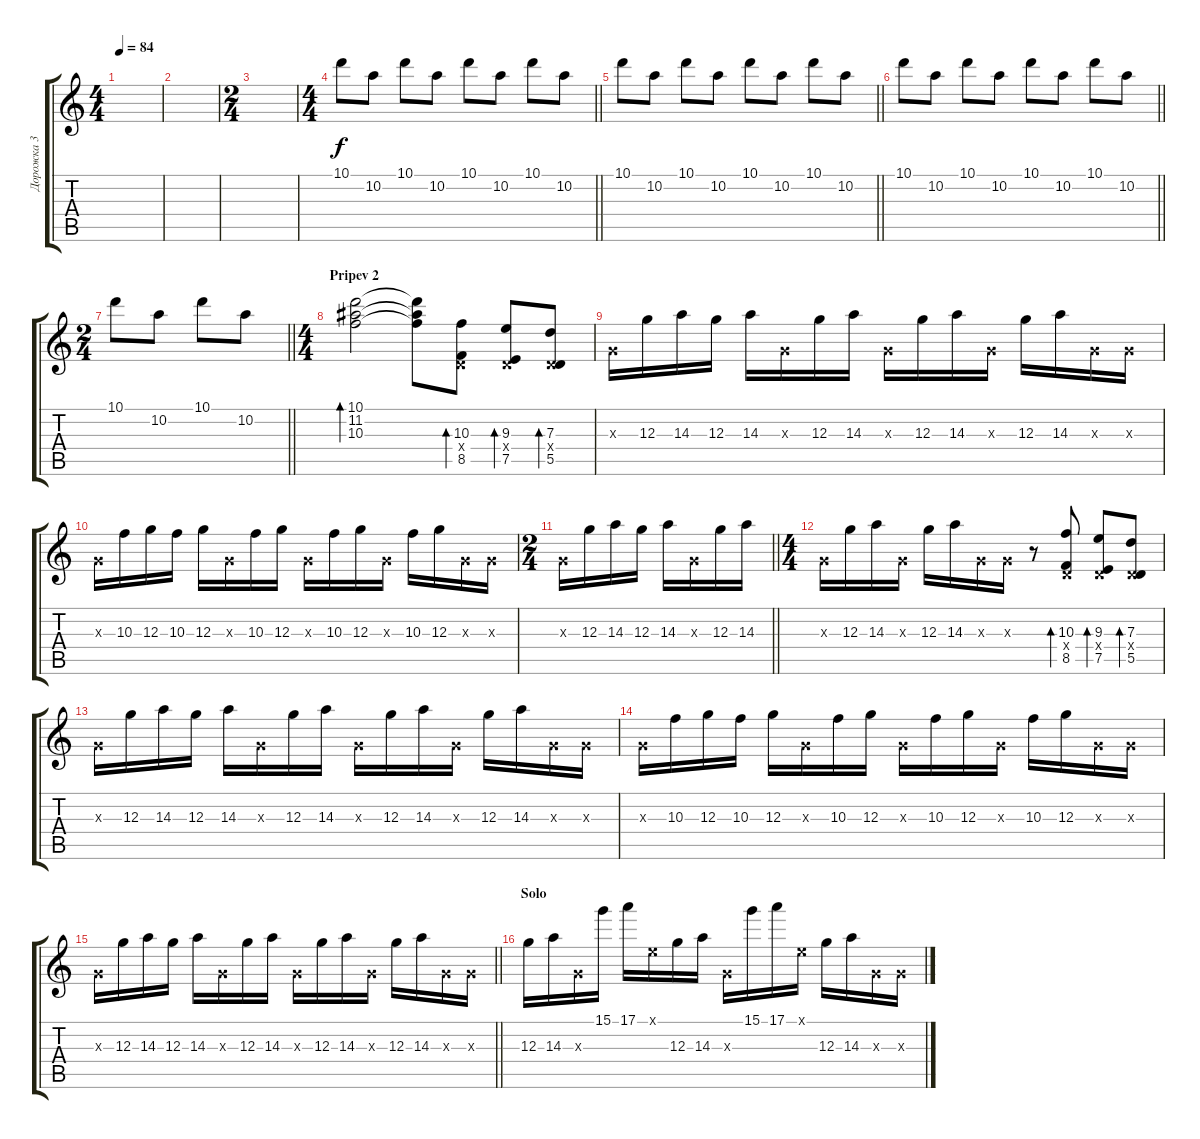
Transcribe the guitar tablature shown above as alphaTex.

\track ("Дорожка 3" "Дорожка 3") {instrument acousticguitarsteel}
\staff {score tabs}
\tuning (E4 B3 G3 D3 A2 E2) {hide}
\ts (4 4)
\tempo 84
\clef g2
\ks c
|
|
\ts (2 4)
|
\ts (4 4)
\barLineRight lightlight
10.1.8 10.2.8 10.1.8 10.2.8 10.1.8 10.2.8 10.1.8 10.2.8 |
\barLineRight lightlight
10.1.8 10.2.8 10.1.8 10.2.8 10.1.8 10.2.8 10.1.8 10.2.8 |
\barLineRight lightlight
10.1.8 10.2.8 10.1.8 10.2.8 10.1.8 10.2.8 10.1.8 10.2.8 |
\ts (2 4)
\barLineRight lightlight
10.1.8 10.2.8 10.1.8 10.2.8 |
\ts (4 4)
\section ("" "Pripev 2")
(10.1 11.2 10.3).2{bd 60} (10.1{t} 11.2{t} 10.3{t}).8 (10.3 0.4{x} 8.5).8{bd 60} (9.3 0.4{x} 7.5).8{bd 60} (7.3 0.4{x} 5.5).8{bd 60} |
0.3{x}.16 12.3.16 14.3.16 12.3.16 14.3.16 0.3{x}.16 12.3.16 14.3.16 0.3{x}.16 12.3.16 14.3.16 0.3{x}.16 12.3.16 14.3.16 0.3{x}.16 0.3{x}.16 |
0.3{x}.16 10.3.16 12.3.16 10.3.16 12.3.16 0.3{x}.16 10.3.16 12.3.16 0.3{x}.16 10.3.16 12.3.16 0.3{x}.16 10.3.16 12.3.16 0.3{x}.16 0.3{x}.16 |
\ts (2 4)
\barLineRight lightlight
0.3{x}.16 12.3.16 14.3.16 12.3.16 14.3.16 0.3{x}.16 12.3.16 14.3.16 |
\ts (4 4)
0.3{x}.16 12.3.16 14.3.16 0.3{x}.16 12.3.16 14.3.16 0.3{x}.16 0.3{x}.16 r.8 (10.3 0.4{x} 8.5).8{bd 60} (9.3 0.4{x} 7.5).8{bd 60} (7.3 0.4{x} 5.5).8{bd 60} |
0.3{x}.16 12.3.16 14.3.16 12.3.16 14.3.16 0.3{x}.16 12.3.16 14.3.16 0.3{x}.16 12.3.16 14.3.16 0.3{x}.16 12.3.16 14.3.16 0.3{x}.16 0.3{x}.16 |
0.3{x}.16 10.3.16 12.3.16 10.3.16 12.3.16 0.3{x}.16 10.3.16 12.3.16 0.3{x}.16 10.3.16 12.3.16 0.3{x}.16 10.3.16 12.3.16 0.3{x}.16 0.3{x}.16 |
\barLineRight lightlight
0.3{x}.16 12.3.16 14.3.16 12.3.16 14.3.16 0.3{x}.16 12.3.16 14.3.16 0.3{x}.16 12.3.16 14.3.16 0.3{x}.16 12.3.16 14.3.16 0.3{x}.16 0.3{x}.16 |
\section ("" "Solo")
12.3.16 14.3.16 0.3{x}.16 15.1.16 17.1.16 0.1{x}.16 12.3.16 14.3.16 0.3{x}.16 15.1.16 17.1.16 0.1{x}.16 12.3.16 14.3.16 0.3{x}.16 0.3{x}.16
